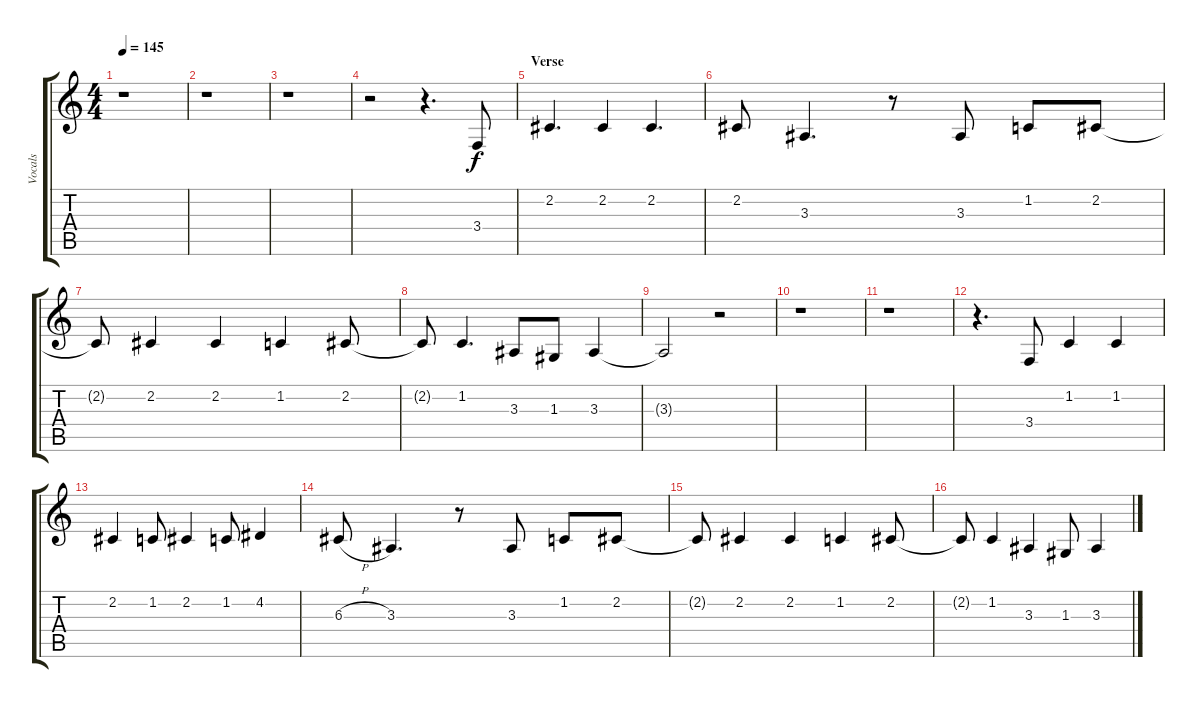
\track ("Vocals" "Vocals") {instrument englishhorn}
\staff {score tabs}
\tuning (E4 B3 G3 D3 A2 E2) {hide}
\ts (4 4)
\tempo 145
\clef g2
\ks c
r.1{dy f} |
r.1 |
r.1 |
r.2 r.4{d} 3.4.8 |
\section ("" "Verse")
2.2.4{d} 2.2.4 2.2.4{d} |
2.2.8 3.3.4{d} r.8 3.3.8 1.2.8 2.2.8 |
2.2{t}.8 2.2.4 2.2.4 1.2.4 2.2.8 |
2.2{t}.8 1.2.4{d} 3.3.8 1.3.8 3.3.4 |
3.3{t}.2 r.2 |
r.1 |
r.1 |
r.4{d} 3.4.8 1.2.4 1.2.4 |
2.2.4 1.2.8 2.2.4 1.2.8 4.2.4 |
6.3{h}.8 3.3.4{d} r.8 3.3.8 1.2.8 2.2.8 |
2.2{t}.8 2.2.4 2.2.4 1.2.4 2.2.8 |
2.2{t}.8 1.2.4 3.3.4 1.3.8 3.3.4
